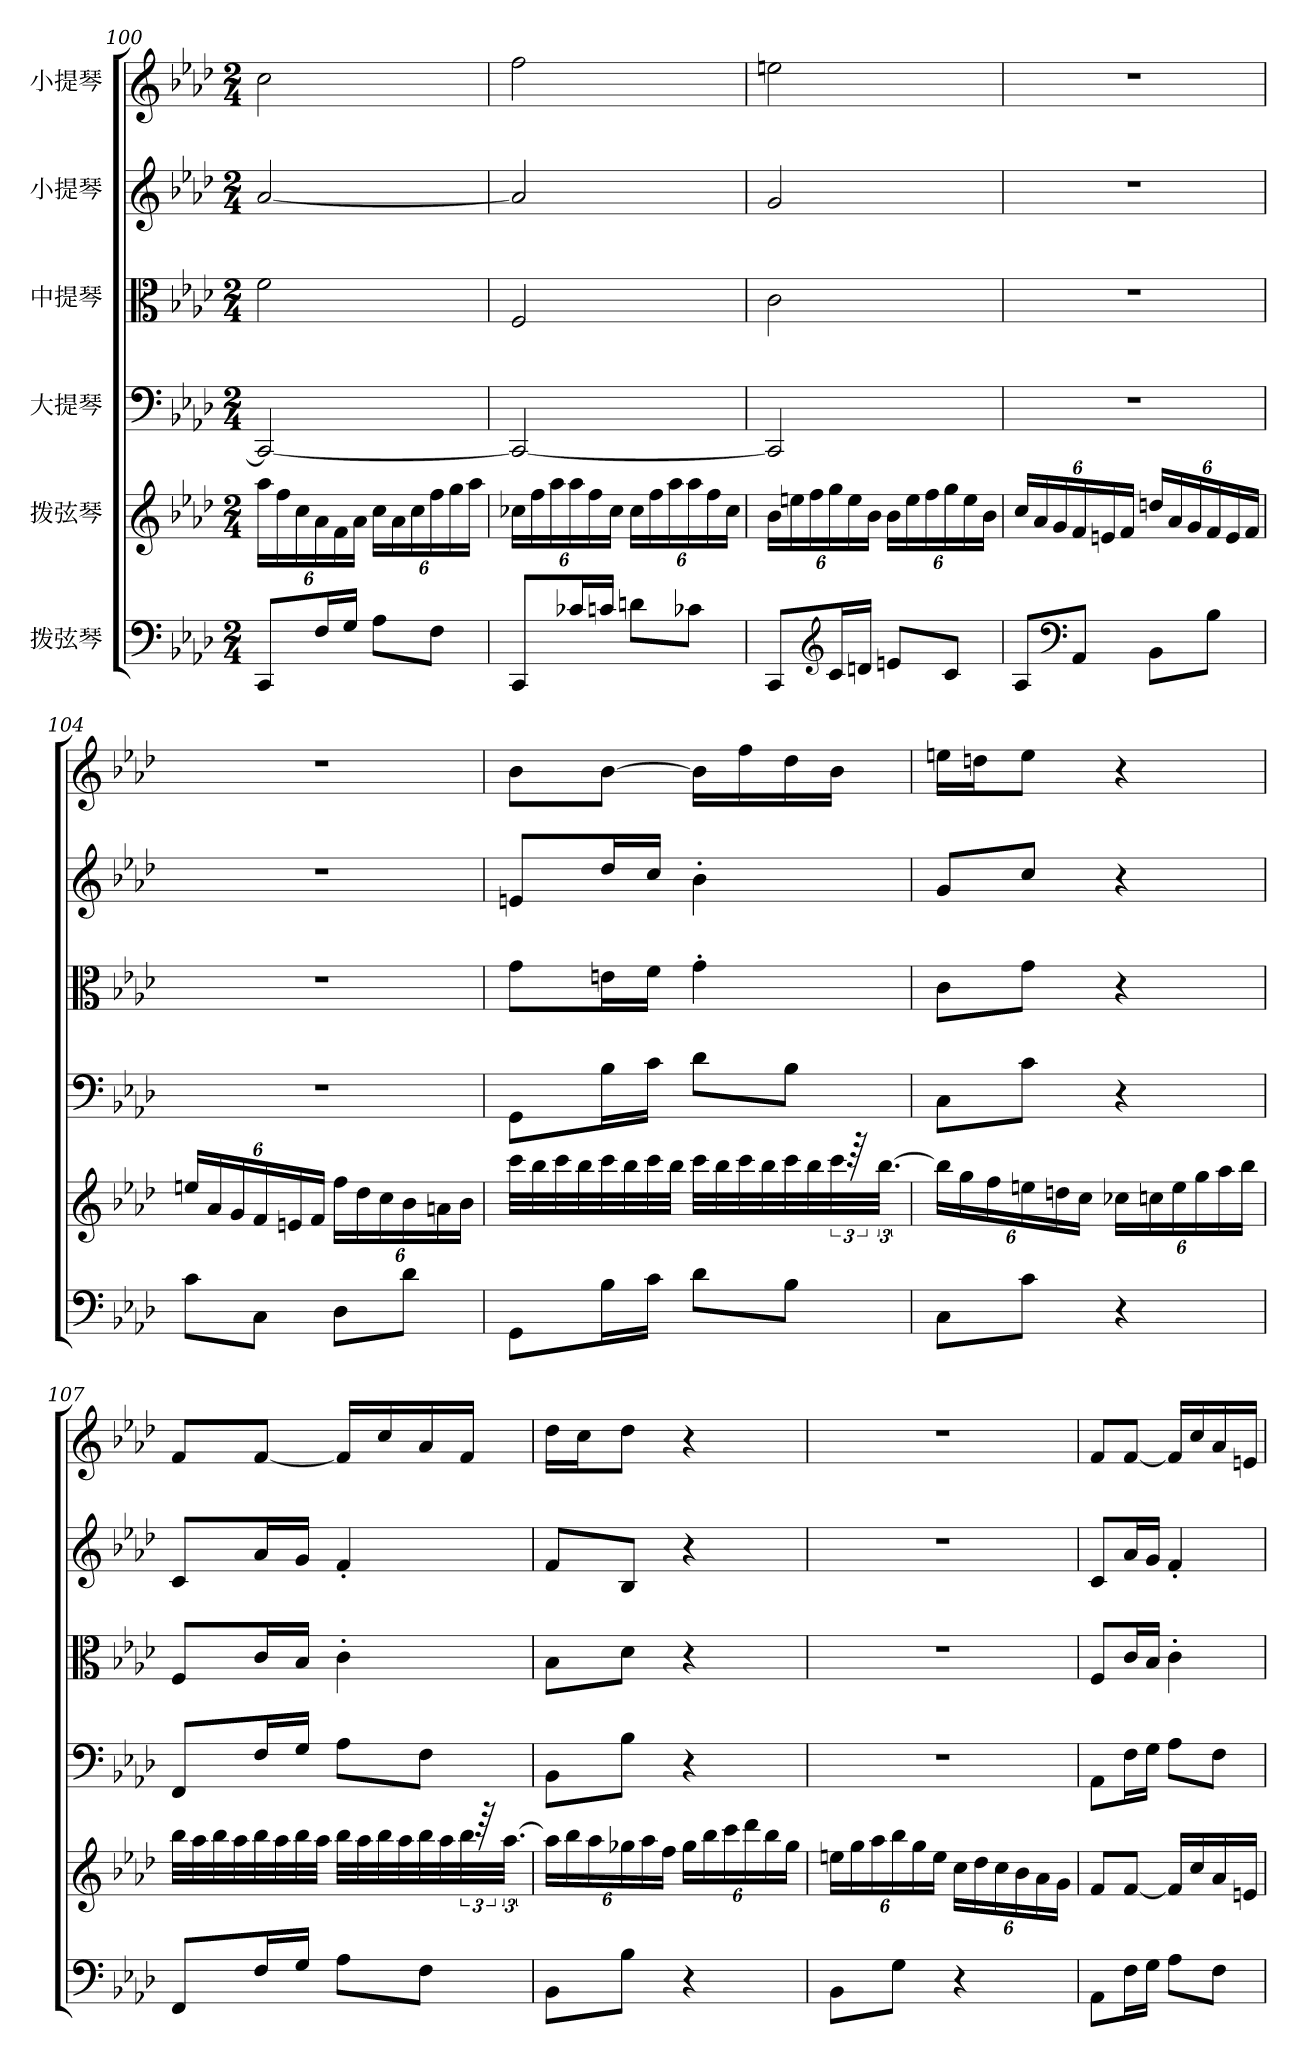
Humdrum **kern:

**kern	**kern	**kern	**kern	**kern	**kern
*part6	*part5	*part4	*part3	*part2	*part1
*staff6	*staff5	*staff4	*staff3	*staff2	*staff1
*I"拨弦琴	*I"拨弦琴	*I"大提琴	*I"中提琴	*I"小提琴	*I"小提琴
*clefF4	*clefG2	*clefF4	*clefC3	*clefG2	*clefG2
*k[b-e-a-d-]	*k[b-e-a-d-]	*k[b-e-a-d-]	*k[b-e-a-d-]	*k[b-e-a-d-]	*k[b-e-a-d-]
*M2/4	*M2/4	*M2/4	*M2/4	*M2/4	*M2/4
*	*Xbrackettup	*	*	*	*
=100	=100	=100	=100	=100	=100
8CC/L	24aa-\LL	2CC/_	2f\	[2a-/	2cc\
.	24ff\	.	.	.	.
.	24cc\	.	.	.	.
16F/L	24a-\	.	.	.	.
.	24f\	.	.	.	.
16G/JJ	.	.	.	.	.
.	24a-\JJ	.	.	.	.
8A-\L	24cc\LL	.	.	.	.
.	24a-\	.	.	.	.
.	24cc\	.	.	.	.
8F\J	24ff\	.	.	.	.
.	24gg\	.	.	.	.
.	24aa-\JJ	.	.	.	.
!!LO:PB:g=z
=101	=101	=101	=101	=101	=101
8CC/L	24cc-X\LL	2CC/_	2F/	2a-/]	2ff\
.	24ff\	.	.	.	.
.	24aa-\	.	.	.	.
16c-X/L	24aa-\	.	.	.	.
.	24ff\	.	.	.	.
16cn/JJ	.	.	.	.	.
.	24cc-\JJ	.	.	.	.
8dn\L	24cc-\LL	.	.	.	.
.	24ff\	.	.	.	.
.	24aa-\	.	.	.	.
8c-X\J	24aa-\	.	.	.	.
.	24ff\	.	.	.	.
.	24cc-\JJ	.	.	.	.
=102	=102	=102	=102	=102	=102
8CC/L	24b-\LL	2CC/]	2c\	2g/	2een\
.	24een\	.	.	.	.
.	24ff\	.	.	.	.
*clefG2	*	*	*	*	*
16c/L	24gg\	.	.	.	.
.	24ee\	.	.	.	.
16dn/JJ	.	.	.	.	.
.	24b-\JJ	.	.	.	.
8en/L	24b-\LL	.	.	.	.
.	24ee\	.	.	.	.
.	24ff\	.	.	.	.
8c/J	24gg\	.	.	.	.
.	24ee\	.	.	.	.
.	24b-\JJ	.	.	.	.
=103	=103	=103	=103	=103	=103
8A-/L	24cc/LL	2r	2r	2r	2r
.	24a-/	.	.	.	.
.	24g/	.	.	.	.
*clefF4	*	*	*	*	*
8AA-/J	24f/	.	.	.	.
.	24en/	.	.	.	.
.	24f/JJ	.	.	.	.
8BB-\L	24ddn/LL	.	.	.	.
.	24a-/	.	.	.	.
.	24g/	.	.	.	.
8B-\J	24f/	.	.	.	.
.	24e/	.	.	.	.
.	24f/JJ	.	.	.	.
!!LO:LB:g=z
=104	=104	=104	=104	=104	=104
8c\L	24een/LL	2r	2r	2r	2r
.	24a-/	.	.	.	.
.	24g/	.	.	.	.
8C\J	24f/	.	.	.	.
.	24en/	.	.	.	.
.	24f/JJ	.	.	.	.
8D-\L	24ff\LL	.	.	.	.
.	24dd-\	.	.	.	.
.	24cc\	.	.	.	.
8d-\J	24b-\	.	.	.	.
.	24an\	.	.	.	.
.	24b-\JJ	.	.	.	.
=105	=105	=105	=105	=105	=105
8GG\L	32ccc\LLL	8GG\L	8g\L	8en/L	8b-\L
.	32bb-\	.	.	.	.
.	32ccc\	.	.	.	.
.	32bb-\	.	.	.	.
16B-\L	32ccc\	16B-\L	16en\L	16dd-/L	[8b-\J
.	32bb-\	.	.	.	.
16c\JJ	32ccc\	16c\JJ	16f\JJ	16cc/JJ	.
.	32bb-\JJJ	.	.	.	.
8d-\L	32ccc\LLL	8d-\L	4g'\	4b-'\	16b-\LL]
.	32bb-\	.	.	.	.
.	32ccc\	.	.	.	16ff\
.	32bb-\	.	.	.	.
8B-\J	32ccc\	8B-\J	.	.	16dd-\
.	32bb-\	.	.	.	.
*	*brackettup	*	*	*	*
.	48ccc\JJJ	.	.	.	16b-\JJ
.	96r	.	.	.	.
.	[48.bb-\	.	.	.	.
!!LO:PB:g=z
=106	=106	=106	=106	=106	=106
*	*Xbrackettup	*	*	*	*
8C\L	24bb-\LL]	8C\L	8c\L	8g/L	16een\LL
.	24gg\	.	.	.	.
.	.	.	.	.	16ddn\J
.	24ff\	.	.	.	.
8c\J	24een\	8c\J	8g\J	8cc/J	8ee\J
.	24ddn\	.	.	.	.
.	24cc\JJ	.	.	.	.
4r	24cc-X\LL	4r	4r	4r	4r
.	24ccn\	.	.	.	.
.	24ee\	.	.	.	.
.	24gg\	.	.	.	.
.	24aa-\	.	.	.	.
.	24bb-\JJ	.	.	.	.
=107	=107	=107	=107	=107	=107
8FF/L	32bb-\LLL	8FF/L	8F/L	8c/L	8f/L
.	32aa-\	.	.	.	.
.	32bb-\	.	.	.	.
.	32aa-\	.	.	.	.
16F/L	32bb-\	16F/L	16c/L	16a-/L	[8f/J
.	32aa-\	.	.	.	.
16G/JJ	32bb-\	16G/JJ	16B-/JJ	16g/JJ	.
.	32aa-\JJJ	.	.	.	.
8A-\L	32bb-\LLL	8A-\L	4c'\	4f'/	16f/LL]
.	32aa-\	.	.	.	.
.	32bb-\	.	.	.	16cc/
.	32aa-\	.	.	.	.
8F\J	32bb-\	8F\J	.	.	16a-/
.	32aa-\	.	.	.	.
*	*brackettup	*	*	*	*
.	48bb-\JJJ	.	.	.	16f/JJ
.	96r	.	.	.	.
.	[48.aa-\	.	.	.	.
!!LO:LB:g=z
=108	=108	=108	=108	=108	=108
*	*Xbrackettup	*	*	*	*
8BB-\L	24aa-\LL]	8BB-\L	8B-\L	8f/L	16dd-\LL
.	24bb-\	.	.	.	.
.	.	.	.	.	16cc\J
.	24aa-\	.	.	.	.
8B-\J	24gg-X\	8B-\J	8d-\J	8B-/J	8dd-\J
.	24aa-\	.	.	.	.
.	24ff\JJ	.	.	.	.
4r	24gg-\LL	4r	4r	4r	4r
.	24bb-\	.	.	.	.
.	24ccc\	.	.	.	.
.	24ddd-\	.	.	.	.
.	24bb-\	.	.	.	.
.	24gg-\JJ	.	.	.	.
=109	=109	=109	=109	=109	=109
8BB-\L	24een\LL	2r	2r	2r	2r
.	24gg\	.	.	.	.
.	24aa-\	.	.	.	.
8G\J	24bb-\	.	.	.	.
.	24gg\	.	.	.	.
.	24ee\JJ	.	.	.	.
4r	24cc\LL	.	.	.	.
.	24dd-\	.	.	.	.
.	24cc\	.	.	.	.
.	24b-\	.	.	.	.
.	24a-\	.	.	.	.
.	24g\JJ	.	.	.	.
=110	=110	=110	=110	=110	=110
8AA-\L	8f/L	8AA-\L	8F/L	8c/L	8f/L
16F\L	[8f/J	16F\L	16c/L	16a-/L	[8f/J
16G\JJ	.	16G\JJ	16B-/JJ	16g/JJ	.
8A-\L	16f/LL]	8A-\L	4c'\	4f'/	16f/LL]
.	16cc/	.	.	.	16cc/
8F\J	16a-/	8F\J	.	.	16a-/
.	16en/JJ	.	.	.	16en/JJ
=	=	=	=	=	=
*-	*-	*-	*-	*-	*-
